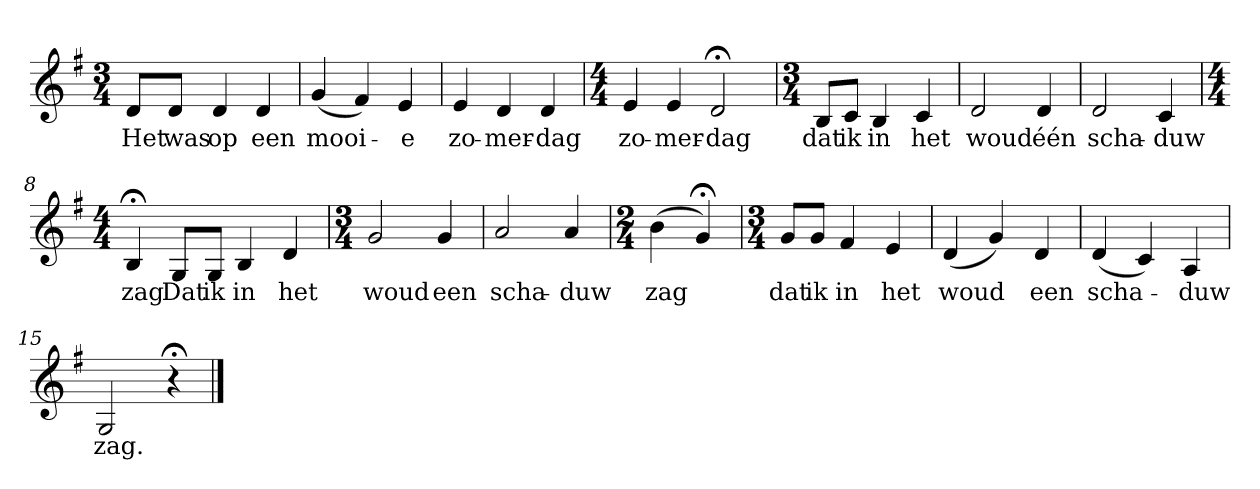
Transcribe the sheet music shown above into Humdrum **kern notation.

**kern	**text
*part1	*part1
*staff1	*staff1
*k[f#]	*
*G:	*
*M3/4	*
*MM120	*
=1	=1
8dL	Het
8dJ	was
4d	op
4d	een
=2	=2
(4g	mooi-
4f#)	.
4e	-e
=3	=3
4e	zo-
4d	-mer-
4d	-dag
=4	=4
*M4/4	*
4e	zo-
4e	-mer-
2d;<	-dag
=5	=5
*M3/4	*
8BL	dat
8cJ	ik
4B	in
4c	het
=6	=6
2d	woud
4d	één
=7	=7
2d	scha-
4c	-duw
=8	=8
*M4/4	*
4B;<	zag
8GL	Dat
8GJ	ik
4B	in
4d	het
=9	=9
*M3/4	*
2g	woud
4g	een
=10	=10
2a	scha-
4a	-duw
=11	=11
*M2/4	*
(4b	zag
4g;<)	.
=12	=12
*M3/4	*
8gL	dat
8gJ	ik
4f#	in
4e	het
=13	=13
(4d	woud
4g)	.
4d	een
=14	=14
(4d	scha-
4c)	.
4A	-duw
=15	=15
2G	zag.
4r;<	.
==	==
*-	*-
